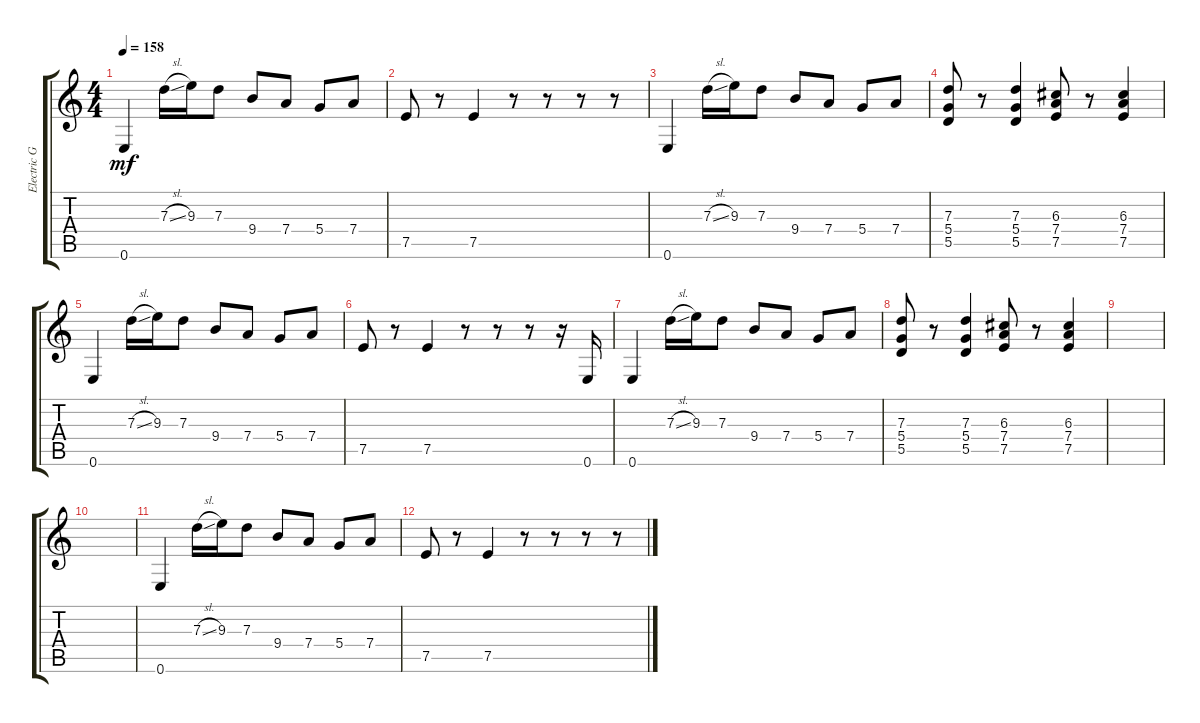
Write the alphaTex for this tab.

\track ("Electric Guitar" "Electric G") {instrument distortionguitar}
\staff {score tabs}
\tuning (E4 B3 G3 D3 A2 E2) {hide}
\ts (4 4)
\tempo 158
\clef g2
\ks c
0.6.4{dy mf} 7.3{sl}.16 9.3.16 7.3.8 9.4.8 7.4.8 5.4.8 7.4.8 |
7.5.8 r.8 7.5.4 r.8 r.8 r.8 r.8 |
0.6.4 7.3{sl}.16 9.3.16 7.3.8 9.4.8 7.4.8 5.4.8 7.4.8 |
(7.3 5.4 5.5).8 r.8 (7.3 5.4 5.5).4 (6.3 7.4 7.5).8 r.8 (6.3 7.4 7.5).4 |
0.6.4 7.3{sl}.16 9.3.16 7.3.8 9.4.8 7.4.8 5.4.8 7.4.8 |
7.5.8 r.8 7.5.4 r.8 r.8 r.8 r.16 0.6.16 |
0.6.4 7.3{sl}.16 9.3.16 7.3.8 9.4.8 7.4.8 5.4.8 7.4.8 |
(7.3 5.4 5.5).8 r.8 (7.3 5.4 5.5).4 (6.3 7.4 7.5).8 r.8 (6.3 7.4 7.5).4 |
|
|
0.6.4 7.3{sl}.16 9.3.16 7.3.8 9.4.8 7.4.8 5.4.8 7.4.8 |
7.5.8 r.8 7.5.4 r.8 r.8 r.8 r.8
